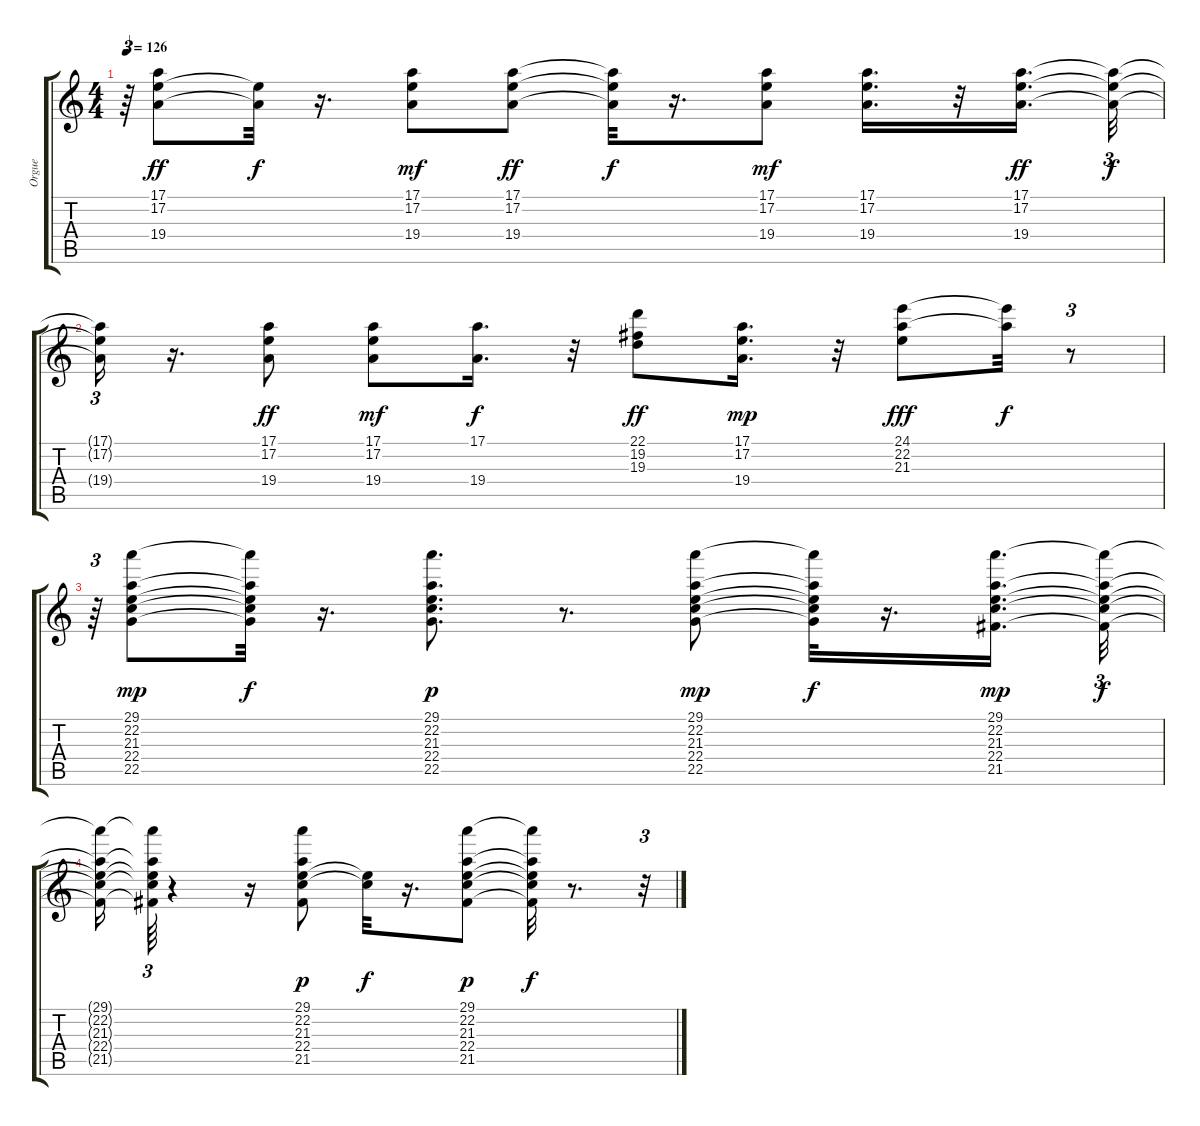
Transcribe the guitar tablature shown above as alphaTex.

\track ("Orgue" "Orgue") {instrument rockorgan}
\staff {score tabs}
\tuning (E4 B3 G3 D3 A2 E2) {hide}
\ts (4 4)
\tempo 126
\clef g2
\ks c
r.64{tu (3 2) dy f} (17.1 17.2 19.4).8{dy ff} (17.2{t} 19.4{t}).32{dy f} r.16{d} (17.1 17.2 19.4).8{dy mf} (17.1 17.2 19.4).8{dy ff} (17.1{t} 17.2{t} 19.4{t}).32{dy f} r.16{d} (17.1 17.2 19.4).8{dy mf} (17.1 17.2 19.4).16{d} r.32 (17.1 17.2 19.4).16{d dy ff} (17.1{t} 17.2{t} 19.4{t}).32{tu (3 2) dy f} |
(17.1{t} 17.2{t} 19.4{t}).16{tu (3 2)} r.16{d} (17.1 17.2 19.4).8{dy ff} (17.1 17.2 19.4).8{dy mf} (17.1 19.4).16{d dy f} r.32 (22.1 19.2 19.3).8{dy ff} (17.1 17.2 19.4).16{d dy mp} r.32 (24.1 22.2 21.3).8{dy fff} (24.1{t} 22.2{t}).32{dy f} r.8{tu (3 2)} |
r.64{tu (3 2)} (29.1 22.2 21.3 22.4 22.5).8{dy mp} (29.1{t} 22.2{t} 21.3{t} 22.4{t} 22.5{t}).32{dy f} r.16{d} (29.1 22.2 21.3 22.4 22.5).8{d dy p} r.8{d} (29.1 22.2 21.3 22.4 22.5).8{dy mp} (29.1{t} 22.2{t} 21.3{t} 22.4{t} 22.5{t}).32{dy f} r.16{d} (29.1 22.2 21.3 22.4 21.5).16{d dy mp} (29.1{t} 22.2{t} 21.3{t} 22.4{t} 21.5{t}).32{tu (3 2) dy f} |
(29.1{t} 22.2{t} 21.3{t} 22.4{t} 21.5{t}).16 (29.1{t} 22.2{t} 21.3{t} 22.4{t} 21.5{t}).64{tu (3 2)} r.4 r.16 (29.1 22.2 21.3 22.4 21.5).8{dy p} (21.3{t} 22.4{t}).32{dy f} r.16{d} (29.1 22.2 21.3 22.4 21.5).8{dy p} (29.1{t} 22.2{t} 21.3{t} 22.4{t} 21.5{t}).32{dy f} r.8{d} r.32{tu (3 2)}
